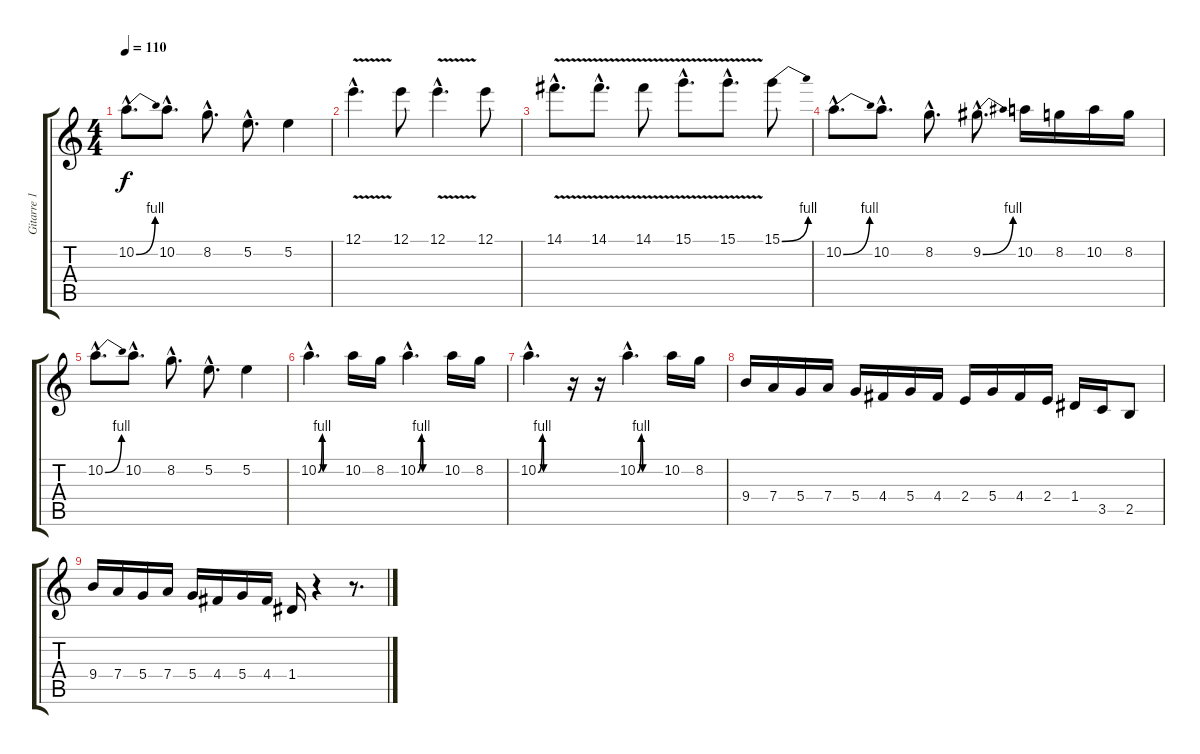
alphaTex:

\track ("Gitarre 1" "Gitarre 1") {instrument distortionguitar}
\staff {score tabs}
\tuning (E4 B3 G3 D3 A2 E2) {hide}
\ts (4 4)
\tempo 110
\clef g2
\ks c
10.2{be (bend 0 0 60 4) hac}.8{d dy f} 10.2{hac}.8{d} 8.2{hac}.8{d} 5.2{hac}.8{d} 5.2.4 |
12.1{v hac}.4{d} 12.1.8 12.1{v hac}.4{d} 12.1.8 |
14.1{v hac}.8{d} 14.1{v hac}.8{d} 14.1{v}.8 15.1{v hac}.8{d} 15.1{v hac}.8{d} 15.1{be (bend 0 0 60 4)}.8 |
10.2{be (bend 0 0 60 4) hac}.8{d} 10.2{hac}.8{d} 8.2{hac}.8{d} 9.2{be (bend 0 0 60 4) hac}.8{d} 10.2.16 8.2.16 10.2.16 8.2.16 |
10.2{be (bend 0 0 60 4) hac}.8{d} 10.2{hac}.8{d} 8.2{hac}.8{d} 5.2{hac}.8{d} 5.2.4 |
10.2{be (custom 0 0 10 4 13 0 15 0 20 0 60 0) hac}.4{d} 10.2.16 8.2.16 10.2{be (custom 0 0 10 4 14 0 60 0) hac}.4{d} 10.2.16 8.2.16 |
10.2{be (custom 0 0 10 4 13 0 15 0 20 0 60 0) hac}.4{d} r.16 r.16 10.2{be (custom 0 0 10 4 14 0 60 0) hac}.4{d} 10.2.16 8.2.16 |
9.4.16 7.4.16 5.4.16 7.4.16 5.4.16 4.4.16 5.4.16 4.4.16 2.4.16 5.4.16 4.4.16 2.4.16 1.4.16 3.5.16 2.5.8 |
9.4.16 7.4.16 5.4.16 7.4.16 5.4.16 4.4.16 5.4.16 4.4.16 1.4.16 r.4 r.8{d}
